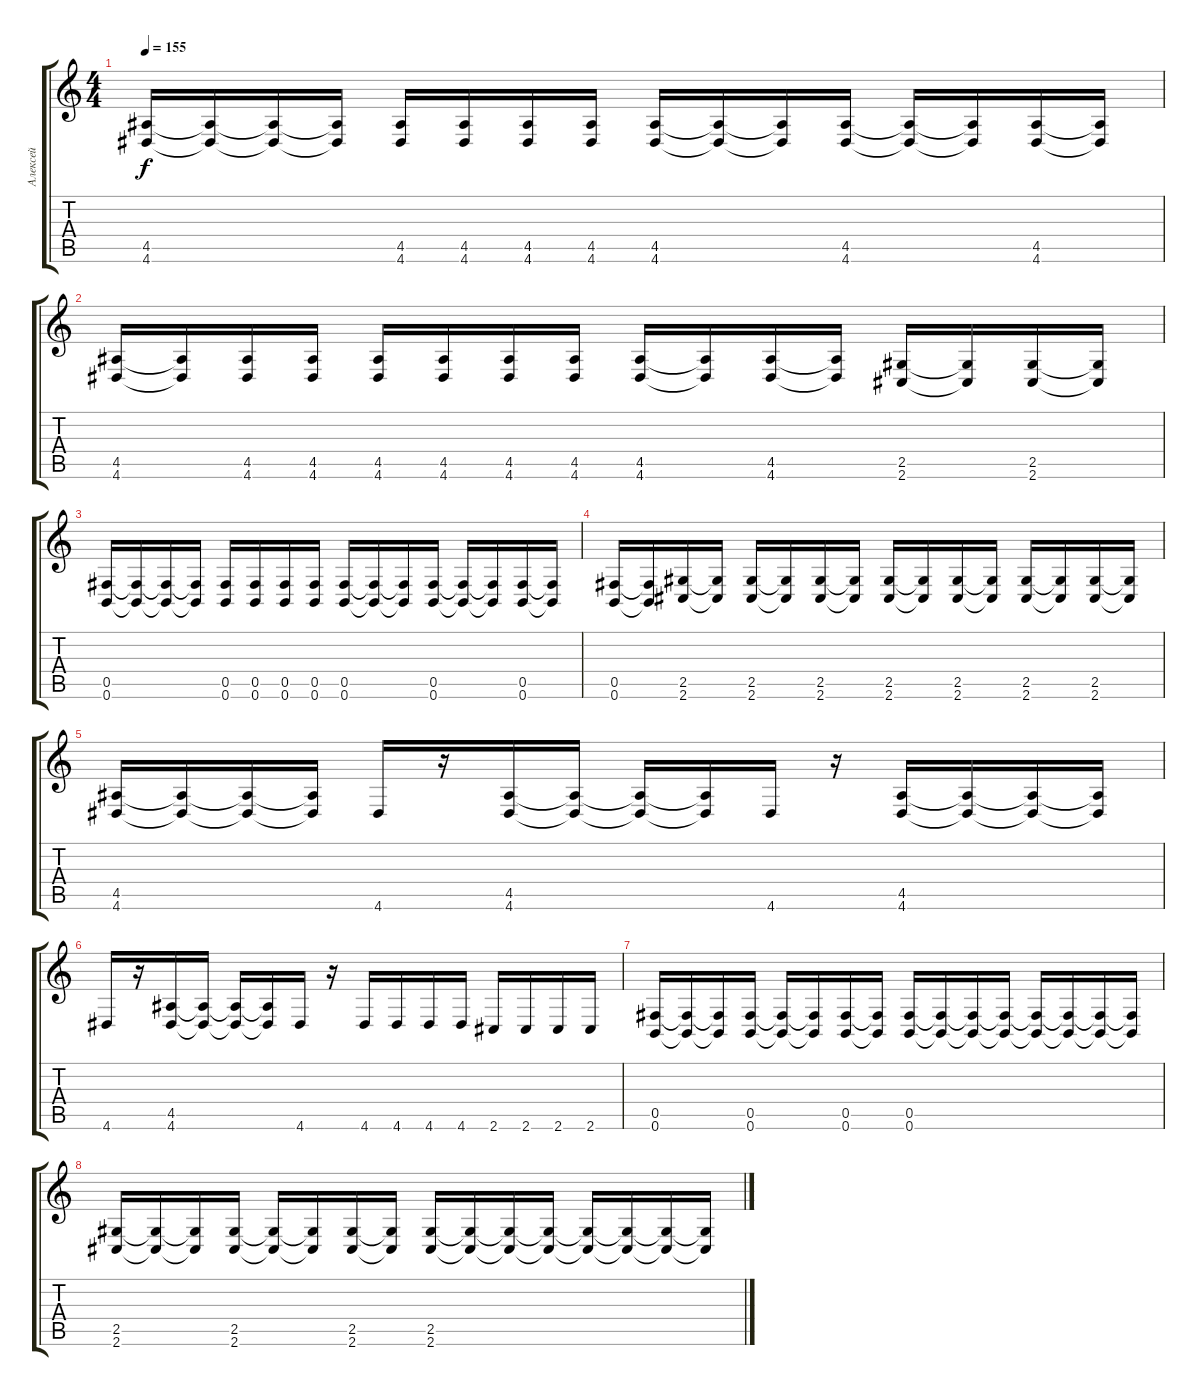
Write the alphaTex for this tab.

\track ("Алексей" "Алексей") {instrument distortionguitar}
\staff {score tabs}
\tuning (Db4 Ab3 E3 B2 Gb2 B1) {hide}
\ts (4 4)
\tempo 155
\clef g2
\ks c
(4.5 4.6).16{dy f} (4.5{t} 4.6{t}).16 (4.5{t} 4.6{t}).16 (4.5{t} 4.6{t}).16 (4.5 4.6).16 (4.5 4.6).16 (4.5 4.6).16 (4.5 4.6).16 (4.5 4.6).16 (4.5{t} 4.6{t}).16 (4.5{t} 4.6{t}).16 (4.5 4.6).16 (4.5{t} 4.6{t}).16 (4.5{t} 4.6{t}).16 (4.5 4.6).16 (4.5{t} 4.6{t}).16 |
(4.5 4.6).16 (4.5{t} 4.6{t}).16 (4.5 4.6).16 (4.5 4.6).16 (4.5 4.6).16 (4.5 4.6).16 (4.5 4.6).16 (4.5 4.6).16 (4.5 4.6).16 (4.5{t} 4.6{t}).16 (4.5 4.6).16 (4.5{t} 4.6{t}).16 (2.5 2.6).16 (2.5{t} 2.6{t}).16 (2.5 2.6).16 (2.5{t} 2.6{t}).16 |
(0.5 0.6).16 (0.5{t} 0.6{t}).16 (0.5{t} 0.6{t}).16 (0.5{t} 0.6{t}).16 (0.5 0.6).16 (0.5 0.6).16 (0.5 0.6).16 (0.5 0.6).16 (0.5 0.6).16 (0.5{t} 0.6{t}).16 (0.5{t} 0.6{t}).16 (0.5 0.6).16 (0.5{t} 0.6{t}).16 (0.5{t} 0.6{t}).16 (0.5 0.6).16 (0.5{t} 0.6{t}).16 |
(0.5 0.6).16 (0.5{t} 0.6{t}).16 (2.5 2.6).16 (2.5{t} 2.6{t}).16 (2.5 2.6).16 (2.5{t} 2.6{t}).16 (2.5 2.6).16 (2.5{t} 2.6{t}).16 (2.5 2.6).16 (2.5{t} 2.6{t}).16 (2.5 2.6).16 (2.5{t} 2.6{t}).16 (2.5 2.6).16 (2.5{t} 2.6{t}).16 (2.5 2.6).16 (2.5{t} 2.6{t}).16 |
(4.5 4.6).16 (4.5{t} 4.6{t}).16 (4.5{t} 4.6{t}).16 (4.5{t} 4.6{t}).16 4.6.16 r.16 (4.5 4.6).16 (4.5{t} 4.6{t}).16 (4.5{t} 4.6{t}).16 (4.5{t} 4.6{t}).16 4.6.16 r.16 (4.5 4.6).16 (4.5{t} 4.6{t}).16 (4.5{t} 4.6{t}).16 (4.5{t} 4.6{t}).16 |
4.6.16 r.16 (4.5 4.6).16 (4.5{t} 4.6{t}).16 (4.5{t} 4.6{t}).16 (4.5{t} 4.6{t}).16 4.6.16 r.16 4.6.16 4.6.16 4.6.16 4.6.16 2.6.16 2.6.16 2.6.16 2.6.16 |
(0.5 0.6).16 (0.5{t} 0.6{t}).16 (0.5{t} 0.6{t}).16 (0.5 0.6).16 (0.5{t} 0.6{t}).16 (0.5{t} 0.6{t}).16 (0.5 0.6).16 (0.5{t} 0.6{t}).16 (0.5 0.6).16 (0.5{t} 0.6{t}).16 (0.5{t} 0.6{t}).16 (0.5{t} 0.6{t}).16 (0.5{t} 0.6{t}).16 (0.5{t} 0.6{t}).16 (0.5{t} 0.6{t}).16 (0.5{t} 0.6{t}).16 |
(2.5 2.6).16 (2.5{t} 2.6{t}).16 (2.5{t} 2.6{t}).16 (2.5 2.6).16 (2.5{t} 2.6{t}).16 (2.5{t} 2.6{t}).16 (2.5 2.6).16 (2.5{t} 2.6{t}).16 (2.5 2.6).16 (2.5{t} 2.6{t}).16 (2.5{t} 2.6{t}).16 (2.5{t} 2.6{t}).16 (2.5{t} 2.6{t}).16 (2.5{t} 2.6{t}).16 (2.5{t} 2.6{t}).16 (2.5{t} 2.6{t}).16
